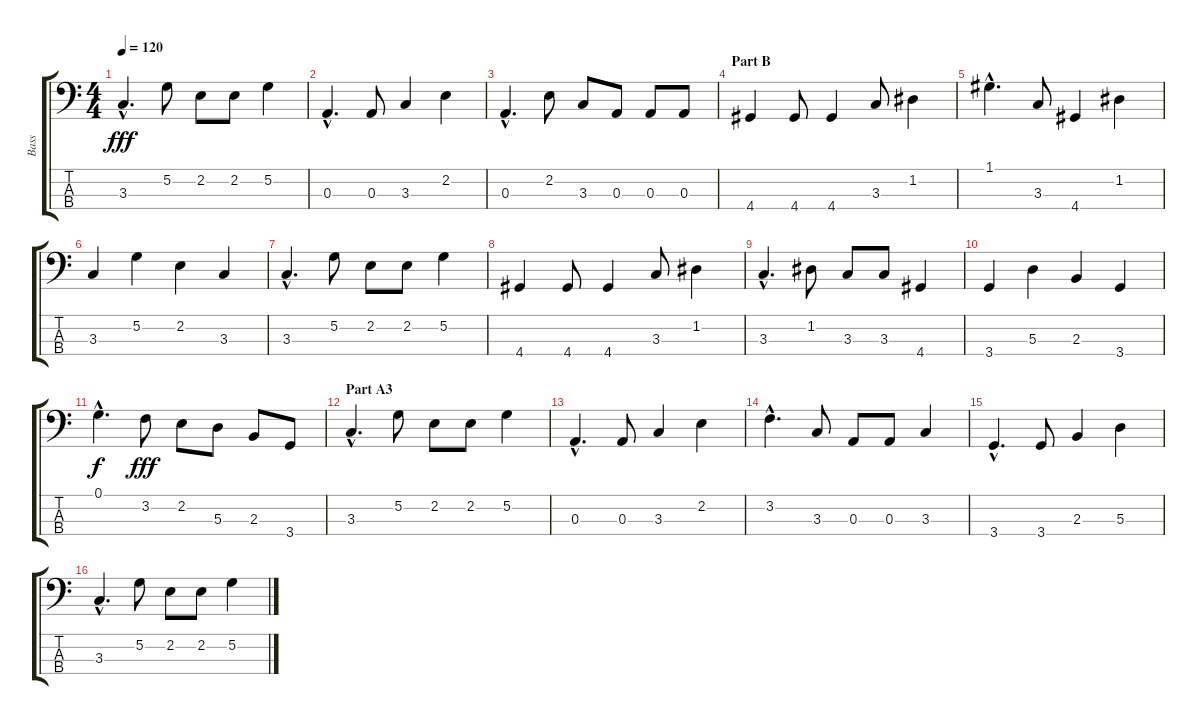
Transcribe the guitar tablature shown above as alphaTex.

\track ("Bass" "Bass") {instrument acousticbass}
\staff {score tabs}
\tuning (G2 D2 A1 E1) {hide}
\ts (4 4)
\tempo 120
\clef f4
\ks c
3.3{hac}.4{d dy fff} 5.2.8 2.2.8 2.2.8 5.2.4 |
0.3{hac}.4{d} 0.3.8 3.3.4 2.2.4 |
0.3{hac}.4{d} 2.2.8 3.3.8 0.3.8 0.3.8 0.3.8 |
\section ("" "Part B")
4.4.4 4.4.8 4.4.4 3.3.8 1.2.4 |
1.1{hac}.4{d} 3.3.8 4.4.4 1.2.4 |
3.3.4 5.2.4 2.2.4 3.3.4 |
3.3{hac}.4{d} 5.2.8 2.2.8 2.2.8 5.2.4 |
4.4.4 4.4.8 4.4.4 3.3.8 1.2.4 |
3.3{hac}.4{d} 1.2.8 3.3.8 3.3.8 4.4.4 |
3.4.4 5.3.4 2.3.4 3.4.4 |
0.1{hac}.4{d dy f} 3.2.8{dy fff} 2.2.8 5.3.8 2.3.8 3.4.8 |
\section ("" "Part A3")
3.3{hac}.4{d} 5.2.8 2.2.8 2.2.8 5.2.4 |
0.3{hac}.4{d} 0.3.8 3.3.4 2.2.4 |
3.2{hac}.4{d} 3.3.8 0.3.8 0.3.8 3.3.4 |
3.4{hac}.4{d} 3.4.8 2.3.4 5.3.4 |
3.3{hac}.4{d} 5.2.8 2.2.8 2.2.8 5.2.4
